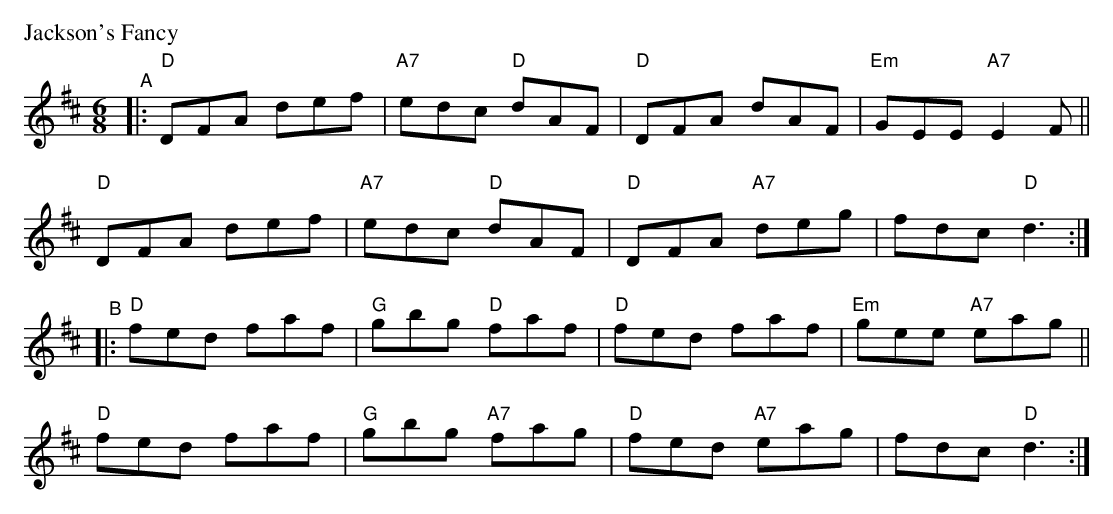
X:1
P: Jackson's Fancy
M: 6/8
L: 1/8
K: D
"^A"|:\
"D"DFA def | "A7"edc "D"dAF | "D"DFA dAF | "Em"GEE "A7"E2F ||
"D"DFA def | "A7"edc "D"dAF | "D"DFA "A7"deg | fdc "D"d3 :|
"^B"|:\
"D"fed faf | "G"gbg "D"faf | "D"fed faf | "Em"gee "A7"eag ||
"D"fed faf | "G"gbg "A7"fag | "D"fed "A7"eag | fdc "D"d3 :|
